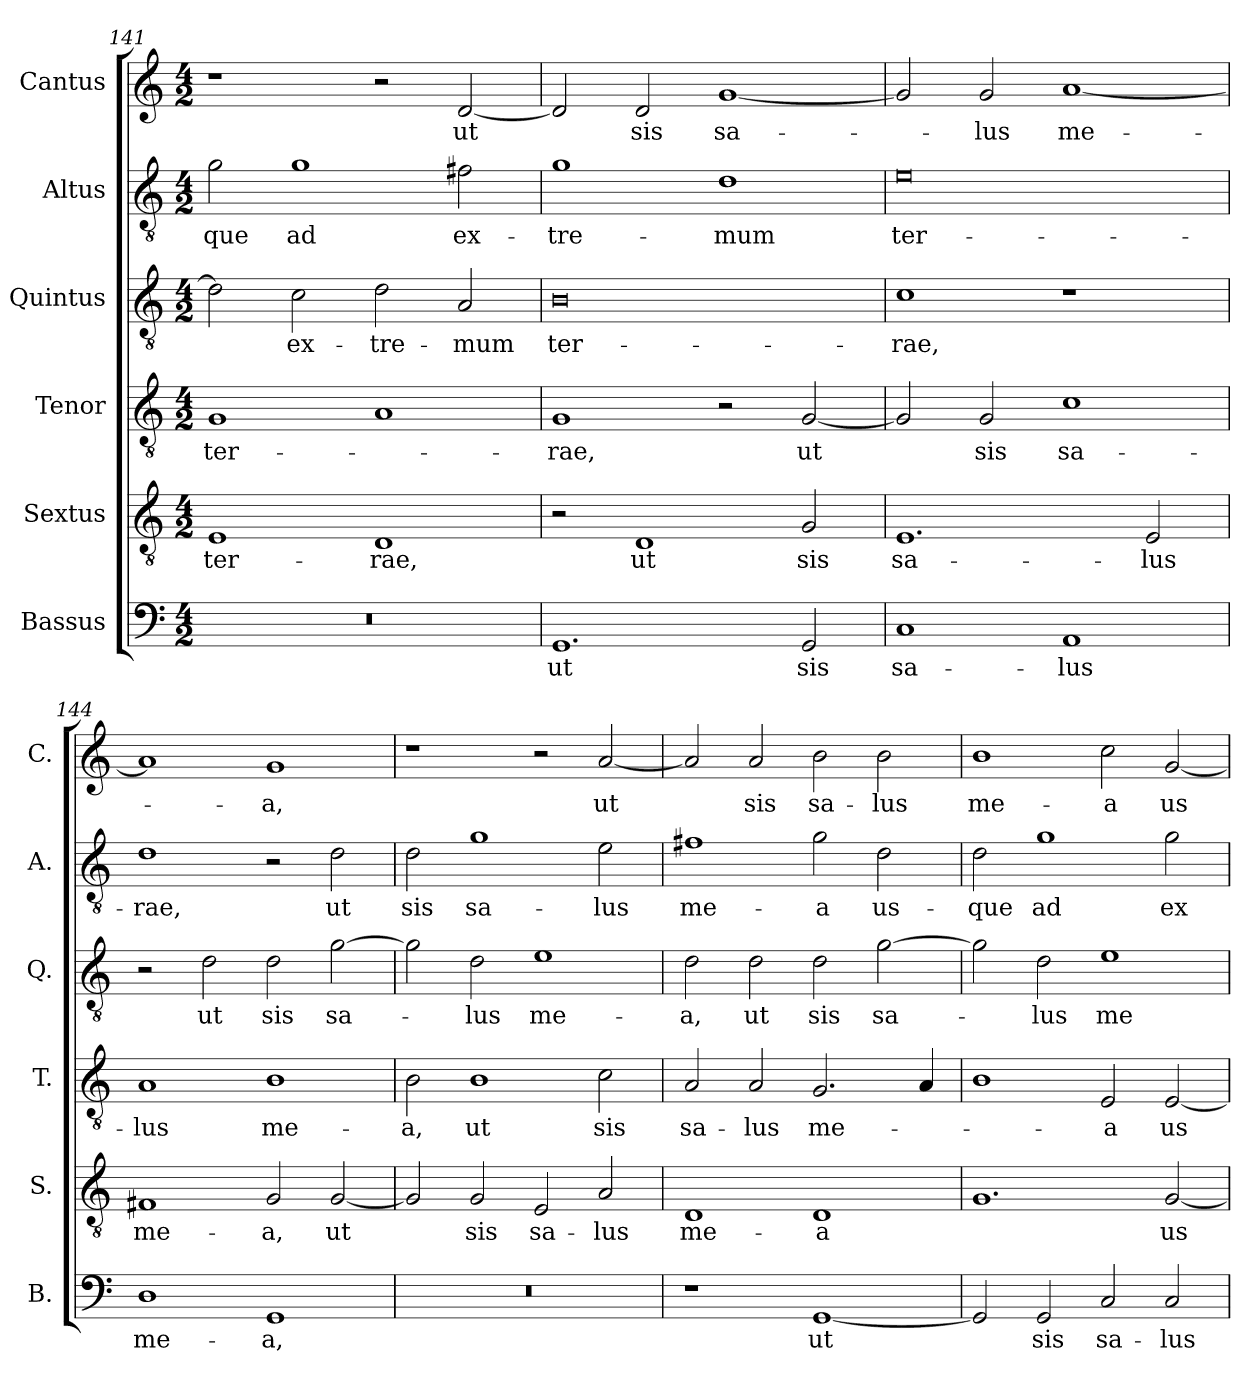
**kern	**text	**kern	**text	**kern	**text	**kern	**text	**kern	**text	**kern	**text
*part6	*part6	*part5	*part5	*part4	*part4	*part3	*part3	*part2	*part2	*part1	*part1
*staff6	*staff6	*staff5	*staff5	*staff4	*staff4	*staff3	*staff3	*staff2	*staff2	*staff1	*staff1
*I"Bassus	*	*I"Sextus	*	*I"Tenor	*	*I"Quintus	*	*I"Altus	*	*I"Cantus	*
*I'B.	*	*I'S.	*	*I'T.	*	*I'Q.	*	*I'A.	*	*I'C.	*
*clefF4	*	*clefGv2	*	*clefGv2	*	*clefGv2	*	*clefGv2	*	*clefG2	*
*k[]	*	*k[]	*	*k[]	*	*k[]	*	*k[]	*	*k[]	*
*M4/2	*	*M4/2	*	*M4/2	*	*M4/2	*	*M4/2	*	*M4/2	*
=141	=141	=141	=141	=141	=141	=141	=141	=141	=141	=141	=141
!	!	!	!LO:LY:b	!	!LO:LY:b	!	!	!	!LO:LY:b	!	!
0r	.	1E	ter-	1G	ter-	2d\]	.	2g\	-que	1r	.
!	!	!	!	!	!	!	!LO:LY:b	!	!LO:LY:b	!	!
.	.	.	.	.	.	2c\	ex-	1g	ad	.	.
!	!	!	!LO:LY:b	!	!	!	!LO:LY:b	!	!	!	!
.	.	1D	-rae,	1A	.	2d\	-tre-	.	.	2r	.
!	!	!	!	!	!	!	!LO:LY:b	!	!LO:LY:b	!	!LO:LY:b
.	.	.	.	.	.	2A/	-mum	2f#X\	ex-	[2d/	ut
=142	=142	=142	=142	=142	=142	=142	=142	=142	=142	=142	=142
!	!LO:LY:b	!	!	!	!LO:LY:b	!	!LO:LY:b	!	!LO:LY:b	!	!
1.GG	ut	2r	.	1G	-rae,	0B	ter-	1g	-tre-	2d/]	.
!	!	!	!LO:LY:b	!	!	!	!	!	!	!	!LO:LY:b
.	.	1D	ut	.	.	.	.	.	.	2d/	sis
!	!	!	!	!	!	!	!	!	!LO:LY:b	!	!LO:LY:b
.	.	.	.	2r	.	.	.	1d	-mum	[1g	sa-
!	!LO:LY:b	!	!LO:LY:b	!	!LO:LY:b	!	!	!	!	!	!
2GG/	sis	2G/	sis	[2G/	ut	.	.	.	.	.	.
=143	=143	=143	=143	=143	=143	=143	=143	=143	=143	=143	=143
!	!LO:LY:b	!	!LO:LY:b	!	!	!	!LO:LY:b	!	!LO:LY:b	!	!
1C	sa-	1.E	sa-	2G/]	.	1c	-rae,	0e	ter-	2g/]	.
!	!	!	!	!	!LO:LY:b	!	!	!	!	!	!LO:LY:b
.	.	.	.	2G/	sis	.	.	.	.	2g/	-lus
!	!LO:LY:b	!	!	!	!LO:LY:b	!	!	!	!	!	!LO:LY:b
1AA	-lus	.	.	1c	sa-	1r	.	.	.	[1a	me-
!	!	!	!LO:LY:b	!	!	!	!	!	!	!	!
.	.	2E/	-lus	.	.	.	.	.	.	.	.
=144	=144	=144	=144	=144	=144	=144	=144	=144	=144	=144	=144
!	!LO:LY:b	!	!LO:LY:b	!	!LO:LY:b	!	!	!	!LO:LY:b	!	!
1D	me-	1F#X	me-	1A	-lus	2r	.	1d	-rae,	1a]	.
!	!	!	!	!	!	!	!LO:LY:b	!	!	!	!
.	.	.	.	.	.	2d\	ut	.	.	.	.
!	!LO:LY:b	!	!LO:LY:b	!	!LO:LY:b	!	!LO:LY:b	!	!	!	!LO:LY:b
1GG	-a,	2G/	-a,	1B	me-	2d\	sis	2r	.	1g	-a,
!	!	!	!LO:LY:b	!	!	!	!LO:LY:b	!	!LO:LY:b	!	!
.	.	[2G/	ut	.	.	[2g\	sa-	2d\	ut	.	.
=145	=145	=145	=145	=145	=145	=145	=145	=145	=145	=145	=145
!	!	!	!	!	!LO:LY:b	!	!	!	!LO:LY:b	!	!
0r	.	2G/]	.	2B\	-a,	2g\]	.	2d\	sis	1r	.
!	!	!	!LO:LY:b	!	!LO:LY:b	!	!LO:LY:b	!	!LO:LY:b	!	!
.	.	2G/	sis	1B	ut	2d\	-lus	1g	sa-	.	.
!	!	!	!LO:LY:b	!	!	!	!LO:LY:b	!	!	!	!
.	.	2E/	sa-	.	.	1e	me-	.	.	2r	.
!	!	!	!LO:LY:b	!	!LO:LY:b	!	!	!	!LO:LY:b	!	!LO:LY:b
.	.	2A/	-lus	2c\	sis	.	.	2e\	-lus	[2a/	ut
=146	=146	=146	=146	=146	=146	=146	=146	=146	=146	=146	=146
!	!	!	!LO:LY:b	!	!LO:LY:b	!	!LO:LY:b	!	!LO:LY:b	!	!
1r	.	1D	me-	2A/	sa-	2d\	-a,	1f#X	me-	2a/]	.
!	!	!	!	!	!LO:LY:b	!	!LO:LY:b	!	!	!	!LO:LY:b
.	.	.	.	2A/	-lus	2d\	ut	.	.	2a/	sis
!	!LO:LY:b	!	!LO:LY:b	!	!LO:LY:b	!	!LO:LY:b	!	!LO:LY:b	!	!LO:LY:b
[1GG	ut	1D	-a	2.G/	me-	2d\	sis	2g\	-a	2b\	sa-
!	!	!	!	!	!	!	!LO:LY:b	!	!LO:LY:b	!	!LO:LY:b
.	.	.	.	.	.	[2g\	sa-	2d\	us-	2b\	-lus
.	.	.	.	4A/	.	.	.	.	.	.	.
=147	=147	=147	=147	=147	=147	=147	=147	=147	=147	=147	=147
!	!	!	!	!	!	!	!	!	!LO:LY:b	!	!LO:LY:b
2GG/]	.	1.G	.	1B	.	2g\]	.	2d\	-que	1b	me-
!	!LO:LY:b	!	!	!	!	!	!LO:LY:b	!	!LO:LY:b	!	!
2GG/	sis	.	.	.	.	2d\	-lus	1g	ad	.	.
!	!LO:LY:b	!	!	!	!LO:LY:b	!	!LO:LY:b	!	!	!	!LO:LY:b
2C/	sa-	.	.	2E/	-a	1e	me-	.	.	2cc\	-a
!	!LO:LY:b	!	!LO:LY:b	!	!LO:LY:b	!	!	!	!LO:LY:b	!	!LO:LY:b
2C/	-lus	[2G/	us-	[2E/	us-	.	.	2g\	ex-	[2g/	us-
=	=	=	=	=	=	=	=	=	=	=	=
*-	*-	*-	*-	*-	*-	*-	*-	*-	*-	*-	*-
